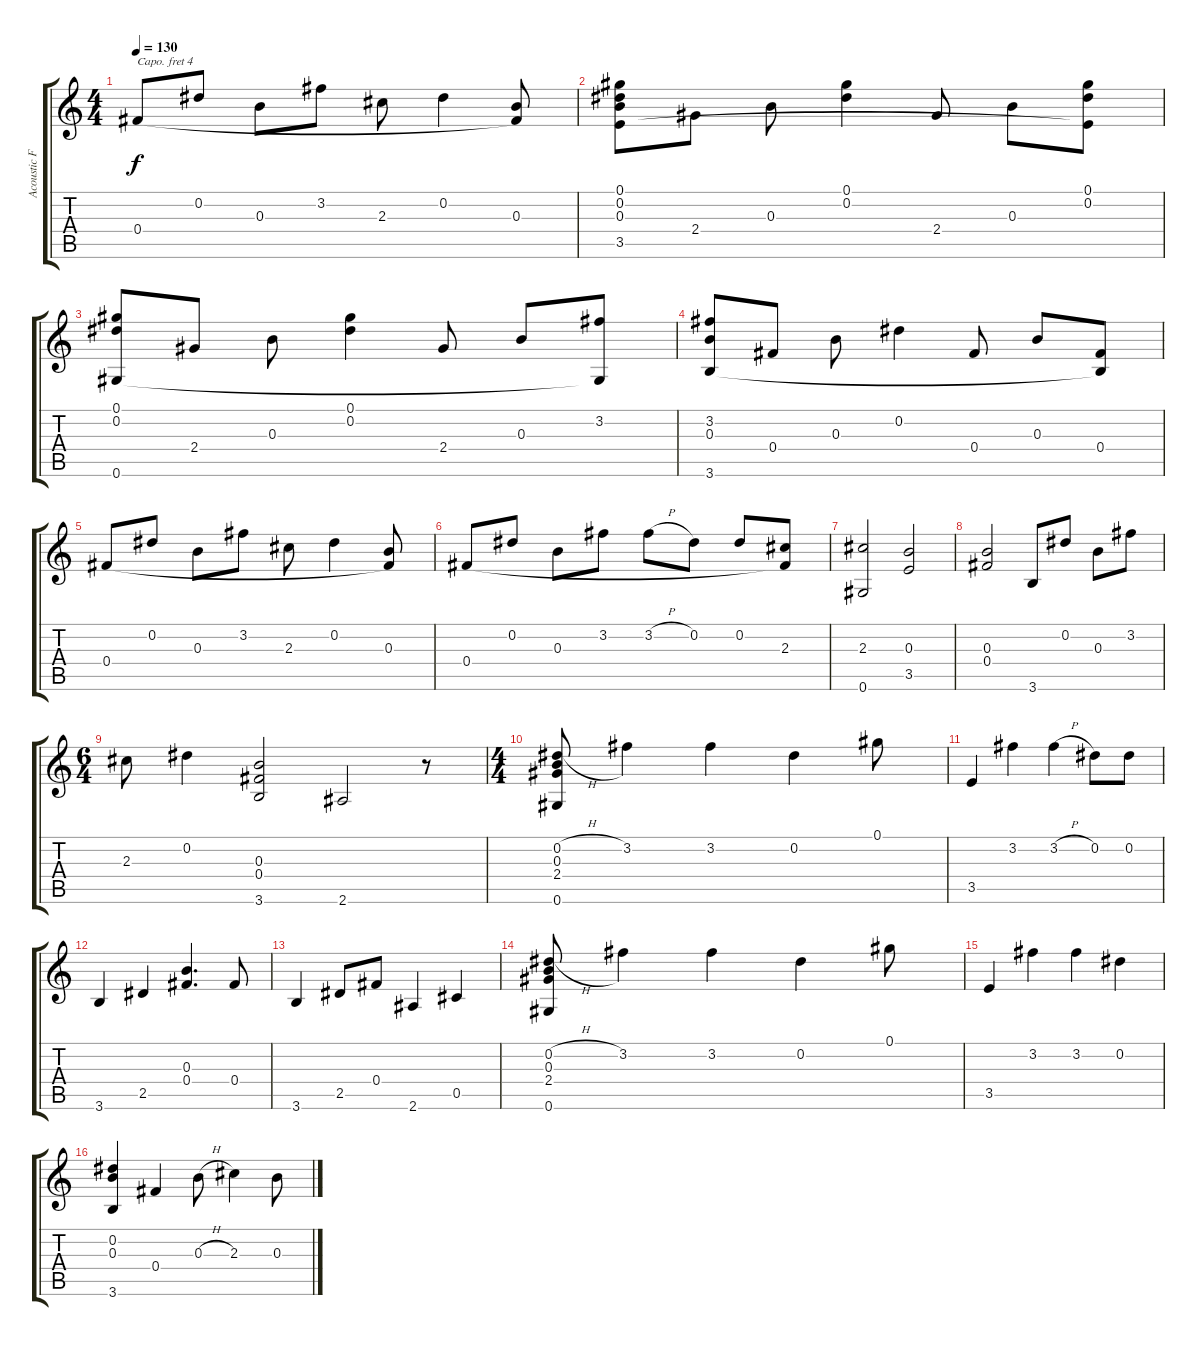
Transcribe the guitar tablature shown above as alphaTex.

\track ("Acoustic Fingerstyle Guitar Arrangement" "Acoustic F") {instrument acousticguitarnylon}
\staff {score tabs}
\capo 4
\tuning (E4 B3 G3 D3 A2 E2) {hide}
\ts (4 4)
\tempo 130
\clef g2
\ks c
0.4.8{dy f} 0.2.8 0.3.8 3.2.8 2.3.8 0.2.4 (0.3 0.4{t}).8 |
(0.1 0.2 0.3 3.5).8 2.4.8 0.3.8 (0.1 0.2).4 2.4.8 0.3.8 (0.1 0.2 3.5{t}).8 |
(0.1 0.2 0.6).8 2.4.8 0.3.8 (0.1 0.2).4 2.4.8 0.3.8 (3.2 0.6{t}).8 |
(3.2 0.3 3.6).8 0.4.8 0.3.8 0.2.4 0.4.8 0.3.8 (0.4 3.6{t}).8 |
0.4.8 0.2.8 0.3.8 3.2.8 2.3.8 0.2.4 (0.3 0.4{t}).8 |
0.4.8 0.2.8 0.3.8 3.2.8 3.2{h}.8 0.2.8 0.2.8 (2.3 0.4{t}).8 |
(2.3 0.6).2 (0.3 3.5).2 |
(0.3 0.4).2 3.6.8 0.2.8 0.3.8 3.2.8 |
\ts (6 4)
2.3.8 0.2.4 (0.3 0.4 3.6).2 2.6.2 r.8 |
\ts (4 4)
(0.2{h} 0.3 2.4 0.6).8 3.2.4 3.2.4 0.2.4 0.1.8 |
3.5.4 3.2.4 3.2{h}.4 0.2.8 0.2.8 |
3.6.4 2.5.4 (0.3 0.4).4{d} 0.4.8 |
3.6.4 2.5.8 0.4.8 2.6.4 0.5.4 |
(0.2{h} 0.3 2.4 0.6).8 3.2.4 3.2.4 0.2.4 0.1.8 |
3.5.4 3.2.4 3.2.4 0.2.4 |
(0.2 0.3 3.6).4 0.4.4 0.3{h}.8 2.3.4 0.3.8
